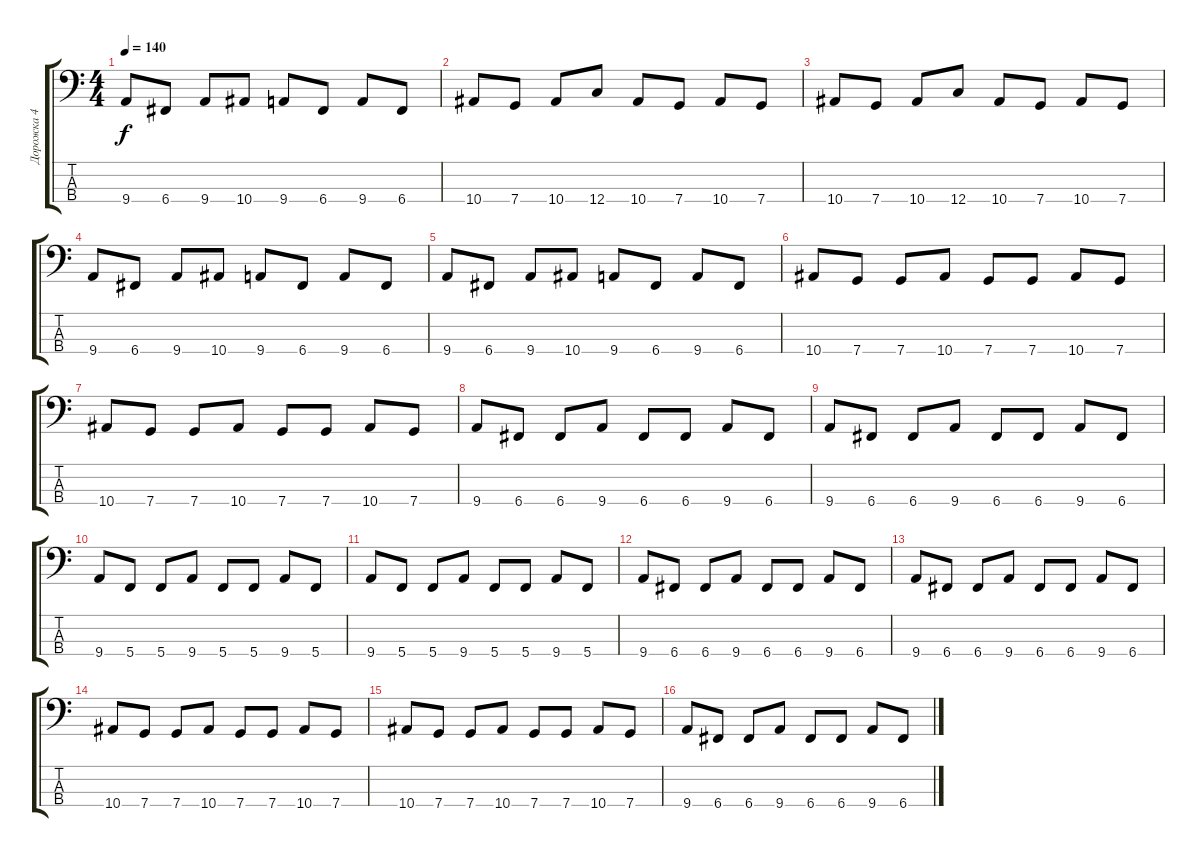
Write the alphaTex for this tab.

\track ("Дорожка 4" "Дорожка 4") {instrument electricbassfinger}
\staff {score tabs}
\tuning (F2 C2 G1 C1) {hide}
\ts (4 4)
\tempo 140
\clef f4
\ks c
9.4.8{dy f} 6.4.8 9.4.8 10.4.8 9.4.8 6.4.8 9.4.8 6.4.8 |
10.4.8 7.4.8 10.4.8 12.4.8 10.4.8 7.4.8 10.4.8 7.4.8 |
10.4.8 7.4.8 10.4.8 12.4.8 10.4.8 7.4.8 10.4.8 7.4.8 |
9.4.8 6.4.8 9.4.8 10.4.8 9.4.8 6.4.8 9.4.8 6.4.8 |
9.4.8 6.4.8 9.4.8 10.4.8 9.4.8 6.4.8 9.4.8 6.4.8 |
10.4.8 7.4.8 7.4.8 10.4.8 7.4.8 7.4.8 10.4.8 7.4.8 |
10.4.8 7.4.8 7.4.8 10.4.8 7.4.8 7.4.8 10.4.8 7.4.8 |
9.4.8 6.4.8 6.4.8 9.4.8 6.4.8 6.4.8 9.4.8 6.4.8 |
9.4.8 6.4.8 6.4.8 9.4.8 6.4.8 6.4.8 9.4.8 6.4.8 |
9.4.8 5.4.8 5.4.8 9.4.8 5.4.8 5.4.8 9.4.8 5.4.8 |
9.4.8 5.4.8 5.4.8 9.4.8 5.4.8 5.4.8 9.4.8 5.4.8 |
9.4.8 6.4.8 6.4.8 9.4.8 6.4.8 6.4.8 9.4.8 6.4.8 |
9.4.8 6.4.8 6.4.8 9.4.8 6.4.8 6.4.8 9.4.8 6.4.8 |
10.4.8 7.4.8 7.4.8 10.4.8 7.4.8 7.4.8 10.4.8 7.4.8 |
10.4.8 7.4.8 7.4.8 10.4.8 7.4.8 7.4.8 10.4.8 7.4.8 |
9.4.8 6.4.8 6.4.8 9.4.8 6.4.8 6.4.8 9.4.8 6.4.8
